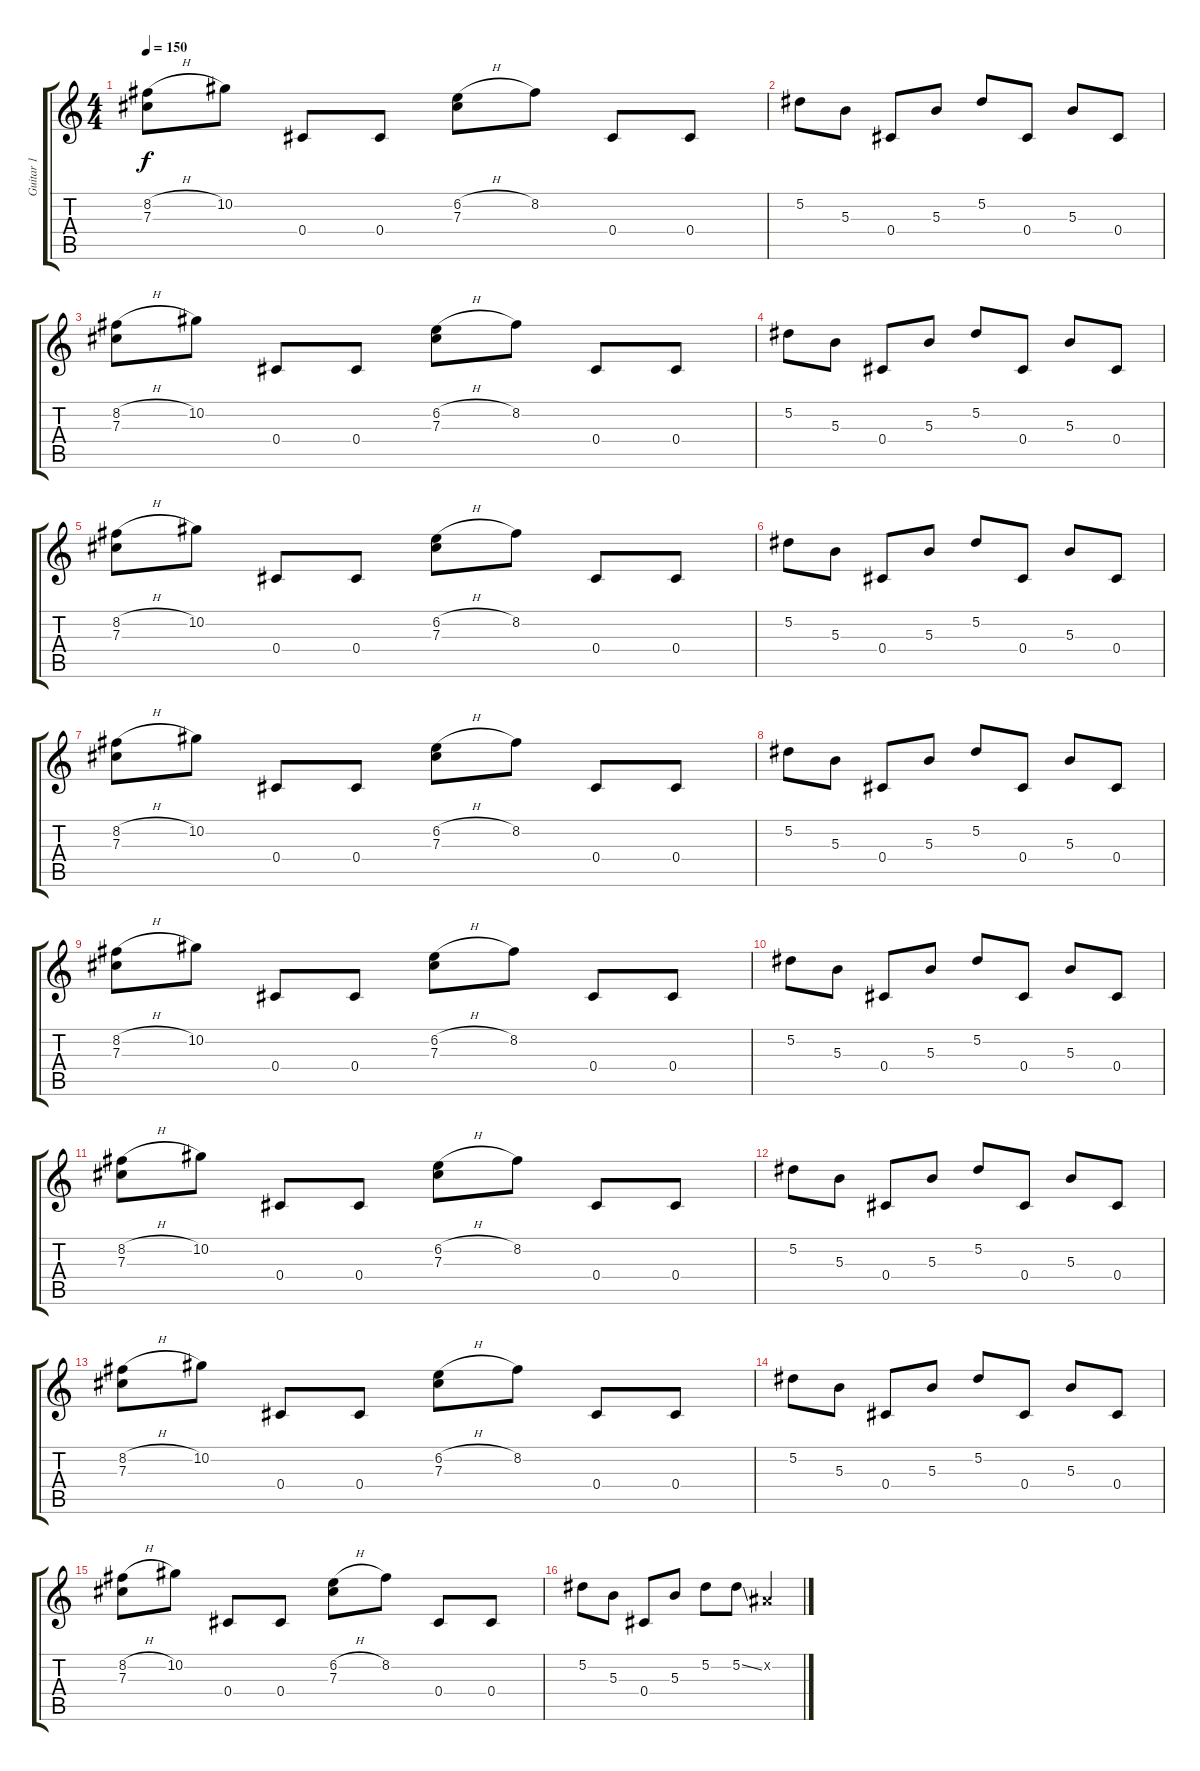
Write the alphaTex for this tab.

\track ("Guitar 1" "Guitar 1") {instrument distortionguitar}
\staff {score tabs}
\tuning (Eb4 Bb3 Gb3 Db3 Ab2 Eb2) {hide}
\ts (4 4)
\tempo 150
\clef g2
\ks c
(8.2{h} 7.3).8{dy f instrument distortionguitar} 10.2.8 0.4.8 0.4.8 (6.2{h} 7.3).8 8.2.8 0.4.8 0.4.8 |
5.2.8 5.3.8 0.4.8 5.3.8 5.2.8 0.4.8 5.3.8 0.4.8 |
(8.2{h} 7.3).8 10.2.8 0.4.8 0.4.8 (6.2{h} 7.3).8 8.2.8 0.4.8 0.4.8 |
5.2.8 5.3.8 0.4.8 5.3.8 5.2.8 0.4.8 5.3.8 0.4.8 |
(8.2{h} 7.3).8 10.2.8 0.4.8 0.4.8 (6.2{h} 7.3).8 8.2.8 0.4.8 0.4.8 |
5.2.8 5.3.8 0.4.8 5.3.8 5.2.8 0.4.8 5.3.8 0.4.8 |
(8.2{h} 7.3).8 10.2.8 0.4.8 0.4.8 (6.2{h} 7.3).8 8.2.8 0.4.8 0.4.8 |
5.2.8 5.3.8 0.4.8 5.3.8 5.2.8 0.4.8 5.3.8 0.4.8 |
(8.2{h} 7.3).8 10.2.8 0.4.8 0.4.8 (6.2{h} 7.3).8 8.2.8 0.4.8 0.4.8 |
5.2.8 5.3.8 0.4.8 5.3.8 5.2.8 0.4.8 5.3.8 0.4.8 |
(8.2{h} 7.3).8 10.2.8 0.4.8 0.4.8 (6.2{h} 7.3).8 8.2.8 0.4.8 0.4.8 |
5.2.8 5.3.8 0.4.8 5.3.8 5.2.8 0.4.8 5.3.8 0.4.8 |
(8.2{h} 7.3).8 10.2.8 0.4.8 0.4.8 (6.2{h} 7.3).8 8.2.8 0.4.8 0.4.8 |
5.2.8 5.3.8 0.4.8 5.3.8 5.2.8 0.4.8 5.3.8 0.4.8 |
(8.2{h} 7.3).8 10.2.8 0.4.8 0.4.8 (6.2{h} 7.3).8 8.2.8 0.4.8 0.4.8 |
5.2.8 5.3.8 0.4.8 5.3.8 5.2.8 5.2{ss}.8 0.2{x}.4
